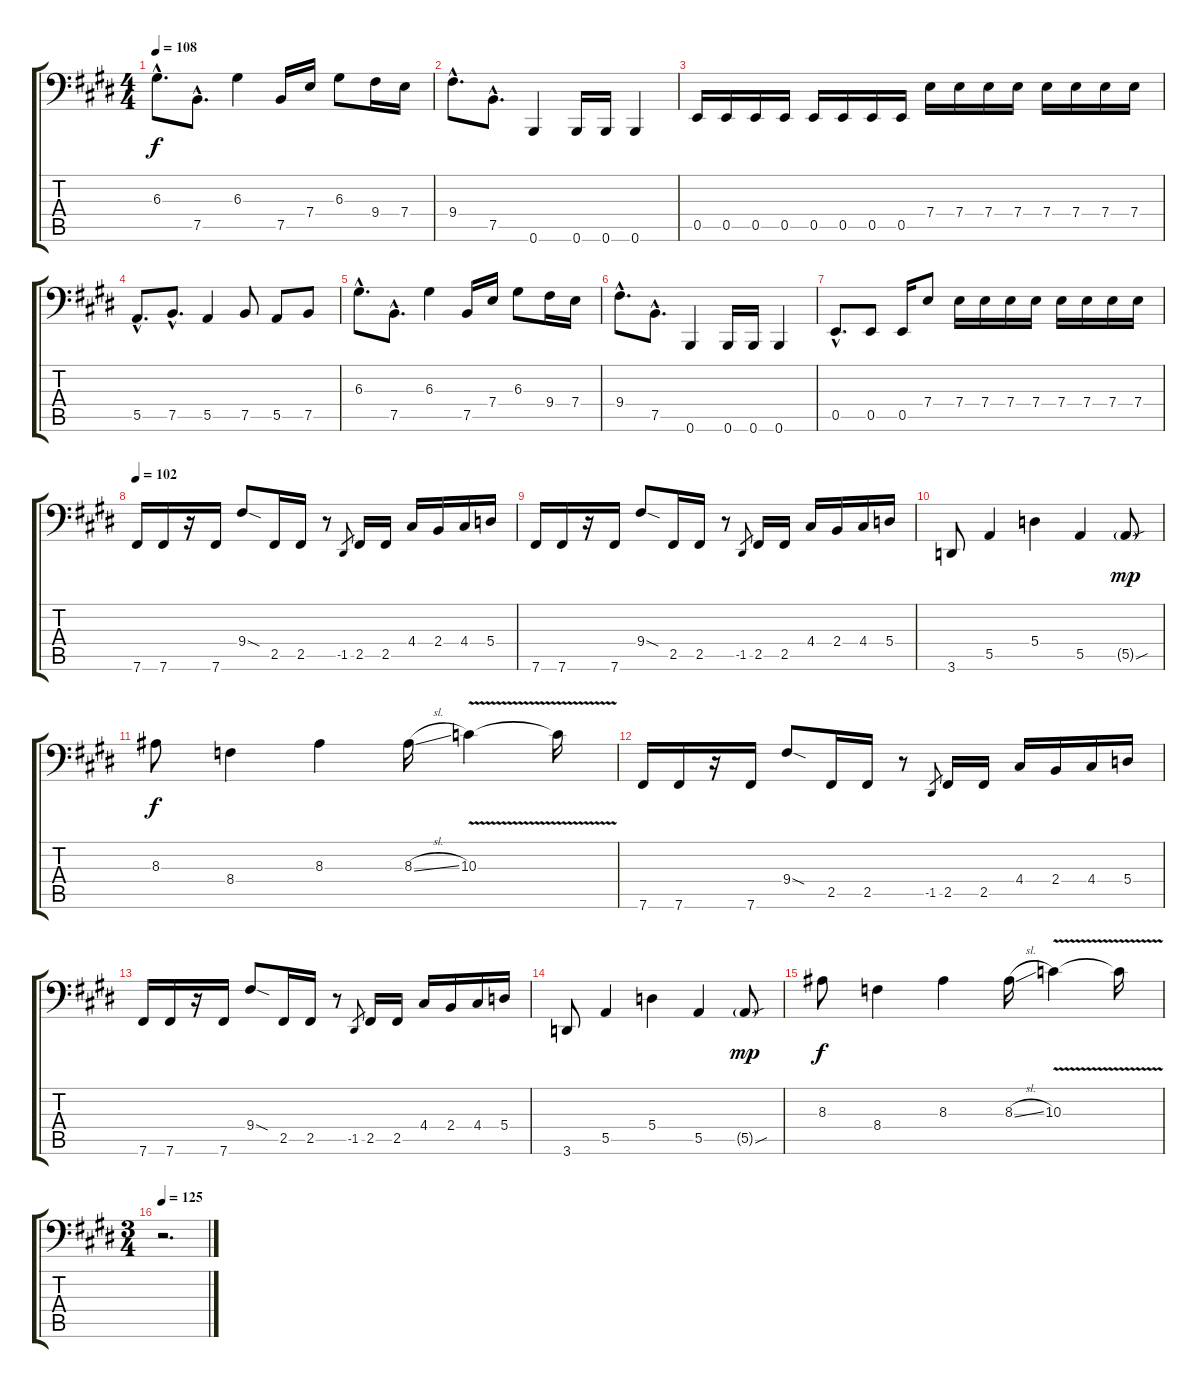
\track "" {instrument electricbassfinger}
\staff {score tabs}
\tuning (C3 G2 D2 A1 E1 B0) {hide}
\ts (4 4)
\tempo 108
\clef f4
\ks e
6.3{hac}.8{d dy f} 7.5{hac}.8{d} 6.3.4 7.5.16 7.4.16 6.3.8 9.4.16 7.4.16 |
9.4{hac}.8{d} 7.5{hac}.8{d} 0.6.4 0.6.16 0.6.16 0.6.4 |
0.5.16 0.5.16 0.5.16 0.5.16 0.5.16 0.5.16 0.5.16 0.5.16 7.4.16 7.4.16 7.4.16 7.4.16 7.4.16 7.4.16 7.4.16 7.4.16 |
5.5{hac}.8{d} 7.5{hac}.8{d} 5.5.4 7.5.8 5.5.8 7.5.8 |
6.3{hac}.8{d} 7.5{hac}.8{d} 6.3.4 7.5.16 7.4.16 6.3.8 9.4.16 7.4.16 |
9.4{hac}.8{d} 7.5{hac}.8{d} 0.6.4 0.6.16 0.6.16 0.6.4 |
0.5{hac}.8{d} 0.5.8 0.5.16 7.4.8 7.4.16 7.4.16 7.4.16 7.4.16 7.4.16 7.4.16 7.4.16 7.4.16 |
\tempo 102
7.6.16 7.6.16 r.16 7.6.16 9.4{sod}.8 2.5.16 2.5.16 r.8 -1.5.8{gr} 2.5.16 2.5.16 4.4.16 2.4.16 4.4.16 5.4.16 |
7.6.16 7.6.16 r.16 7.6.16 9.4{sod}.8 2.5.16 2.5.16 r.8 -1.5.8{gr} 2.5.16 2.5.16 4.4.16 2.4.16 4.4.16 5.4.16 |
3.6.8 5.5.4 5.4.4 5.5.4 5.5{sou g}.8{dy mp} |
8.3.8{dy f} 8.4.4 8.3.4 8.3{sl}.16 10.3{v}.4 10.3{t}.16 |
7.6.16 7.6.16 r.16 7.6.16 9.4{sod}.8 2.5.16 2.5.16 r.8 -1.5.8{gr} 2.5.16 2.5.16 4.4.16 2.4.16 4.4.16 5.4.16 |
7.6.16 7.6.16 r.16 7.6.16 9.4{sod}.8 2.5.16 2.5.16 r.8 -1.5.8{gr} 2.5.16 2.5.16 4.4.16 2.4.16 4.4.16 5.4.16 |
3.6.8 5.5.4 5.4.4 5.5.4 5.5{sou g}.8{dy mp} |
8.3.8{dy f} 8.4.4 8.3.4 8.3{sl}.16 10.3{v}.4 10.3{t}.16 |
\ts (3 4)
\tempo 125
r.2{d}
